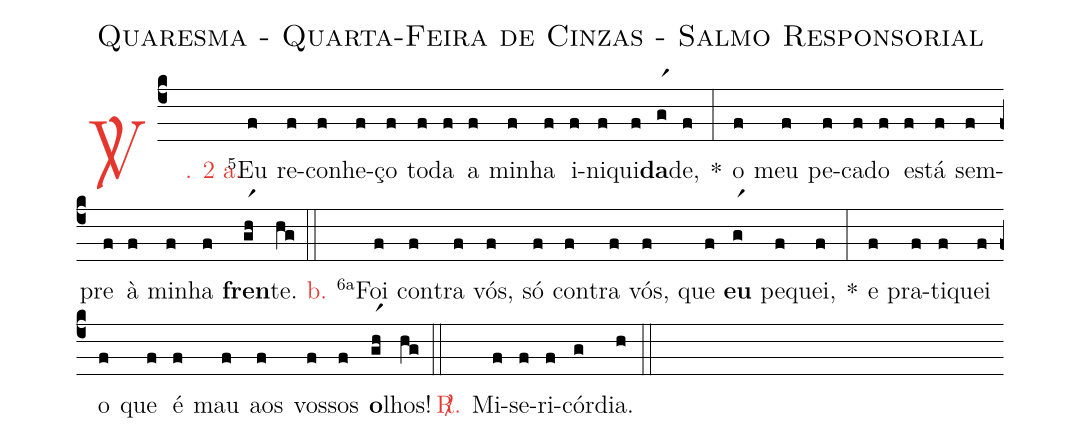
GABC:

name: Quaresma - Quarta-Feira de Cinzas - Salmo Responsorial;
%%
(c4)

<c><sp>V/</sp>. 2 a.</c>() <v>\VSup{5}</v>Eu(f) re(f)co(f)nhe(f)ço(f) to(f)da(f) a(f) mi(f)nha(f) i(f)ni(f)qui(f)<b>da</b>(gr1)de,(f) *(:)
o(f) meu(f) pe(f)ca(f)do(f) es(f)tá(f) sem(f)pre(f) à(f) mi(f)nha(f) <b>fren</b>(gr1h)te.(hg)

(::)

<nlba><c>b.</c>() <v>\VSup{6a}</v>Foi</nlba>(f) con(f)tra(f) vós,(f) só(f) con(f)tra(f) vós,(f) que(f) <b>eu</b>(gr1) pe(f)quei,(f) *(:)
e(f) pra(f)ti(f)quei(f) o(f) que(f) é(f) mau(f) aos(f) vos(f)sos(f) <b>o</b>(gr1h)lhos!(hg)

(::)

<nlba><c><sp>R/</sp>.</c>() Mi</nlba>(f)se(f)ri(f)cór(g)dia.(h)

(::)
